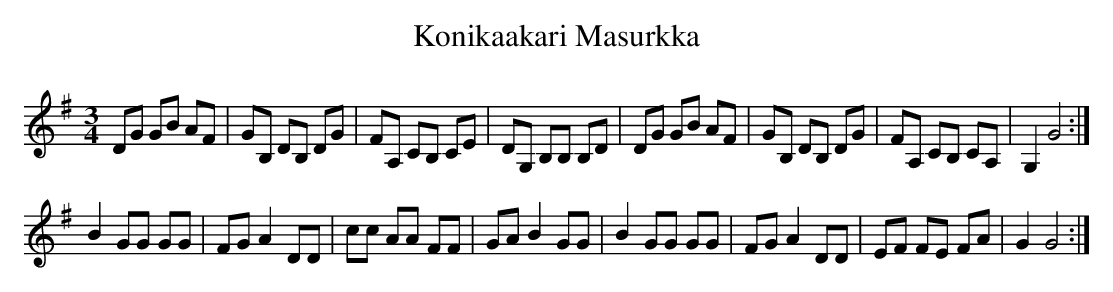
X:1
T:Konikaakari Masurkka
M:3/4
L:1/8
K:G
DG GB AF|GB, DB, DG|FA, CB, CE|DG, B,B, B,D|\
DG GB AF|GB, DB, DG|FA, CB, CA, |G,2G4:|
B2 GG GG|FG A2 DD|cc AA FF|GA B2 GG|\
B2 GG GG|FG A2 DD|EF FE FA|G2G4:|
